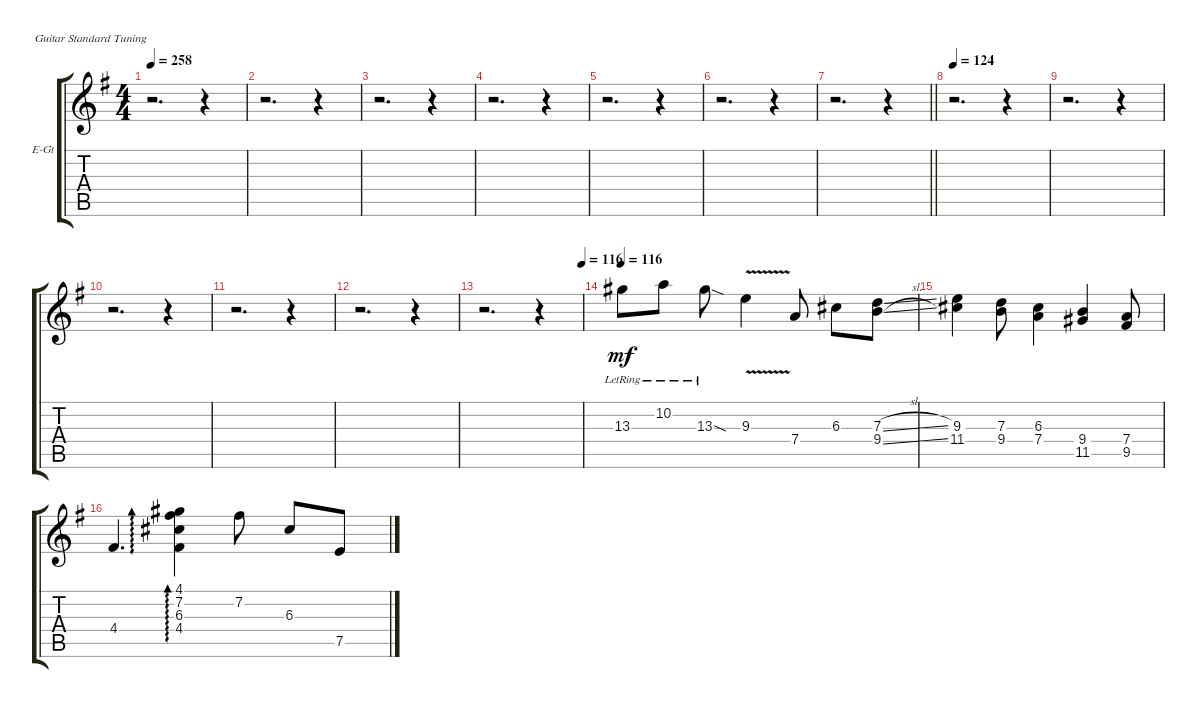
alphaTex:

\bracketExtendMode groupsimilarinstruments
\firstSystemTrackNameOrientation horizontal
\otherSystemsTrackNameOrientation horizontal
\track ("Gtr. III - Paul Masvidal (Clean Tone)" "E-Gt") {instrument electricguitarjazz}
\staff {score tabs}
\tuning (E4 B3 G3 D3 A2 E2)
\ts (4 4)
\tempo 258
\clef g2
\ks g
r.2{d dy ppp} r.4 |
r.2{d} r.4 |
r.2{d} r.4 |
r.2{d} r.4 |
r.2{d} r.4 |
r.2{d} r.4 |
\barLineRight lightlight
r.2{d} r.4 |
\tempo 124
r.2{d} r.4 |
r.2{d} r.4 |
r.2{d} r.4 |
r.2{d} r.4 |
r.2{d} r.4 |
\tempo (116 1)
r.2{d} r.4 |
\tempo 116
13.3{lr}.8{dy mf} 10.2{lr}.8 13.3{sod lr}.8 9.3{v}.4 7.4.8 6.3.8 (7.3{sl} 9.4{sl}).8 |
(9.3 11.4).4 (7.3 9.4).8 (6.3 7.4).4 (9.4 11.5).4 (7.4 9.5).8 |
4.4.4{d} (4.1 7.2 6.3 4.4).4{ad 60} 7.2.8 6.3.8 7.5.8
